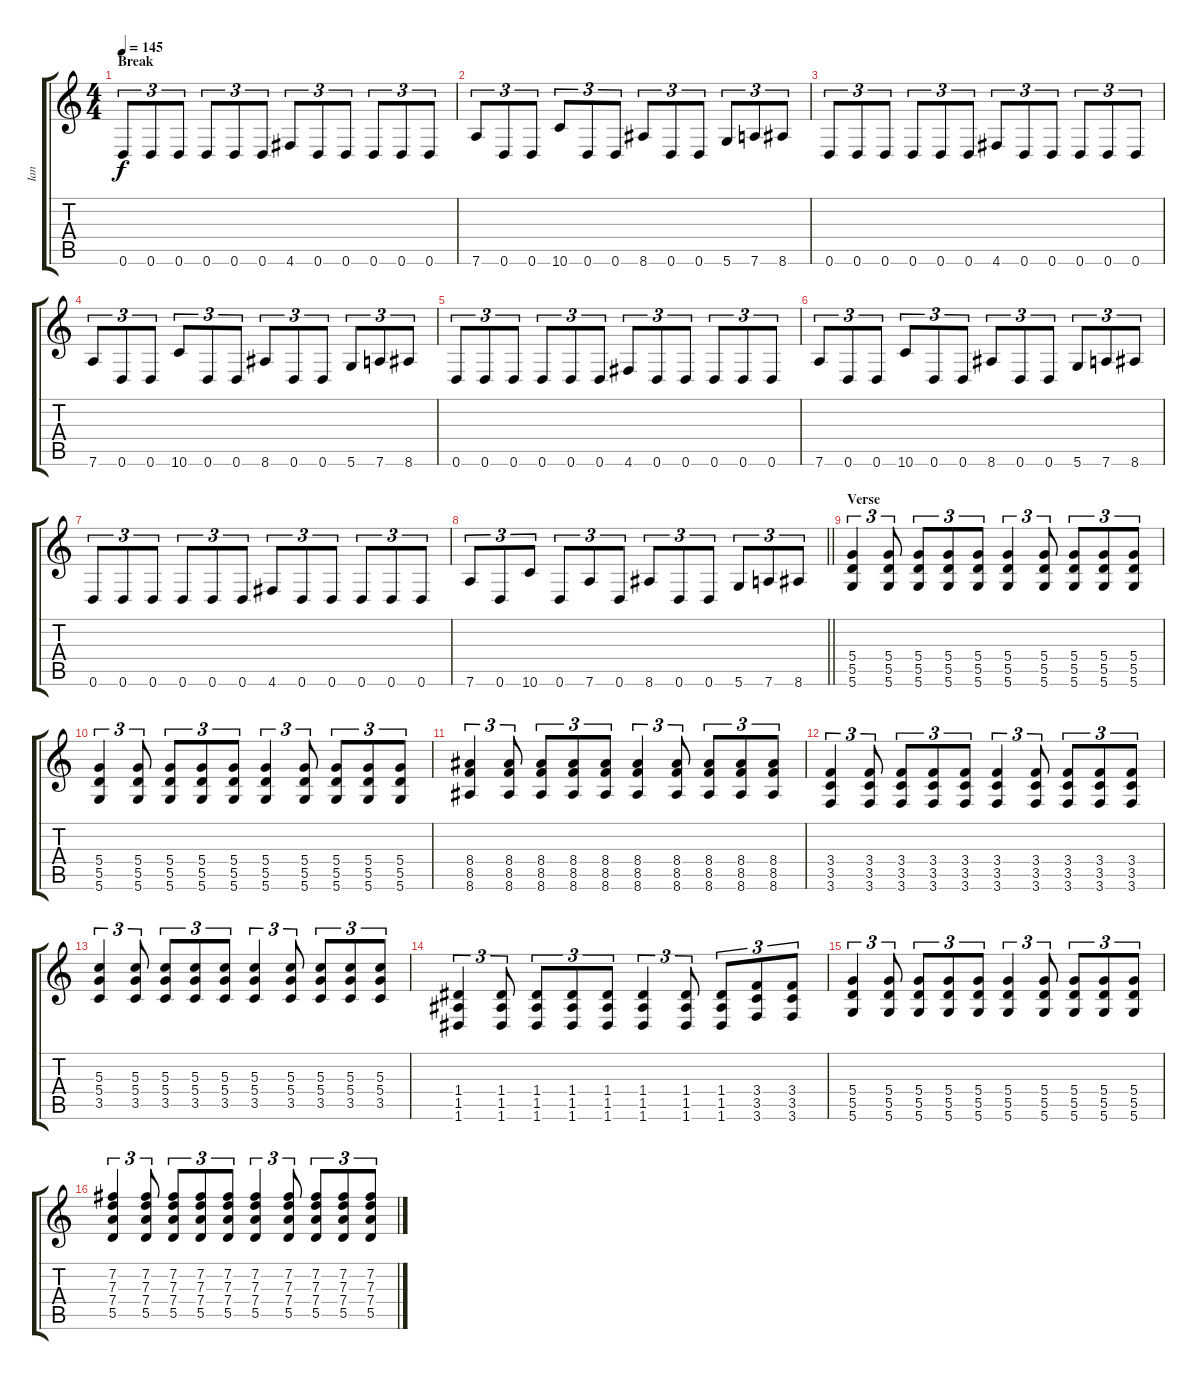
\track ("Ian" "Ian") {instrument overdrivenguitar}
\staff {score tabs}
\tuning (E4 B3 G3 D3 A2 D2) {hide}
\ts (4 4)
\section ("" "Break")
\tempo 145
\clef g2
\ks c
0.6.8{tu (3 2) dy f} 0.6.8{tu (3 2)} 0.6.8{tu (3 2)} 0.6.8{tu (3 2)} 0.6.8{tu (3 2)} 0.6.8{tu (3 2)} 4.6.8{tu (3 2)} 0.6.8{tu (3 2)} 0.6.8{tu (3 2)} 0.6.8{tu (3 2)} 0.6.8{tu (3 2)} 0.6.8{tu (3 2)} |
7.6.8{tu (3 2)} 0.6.8{tu (3 2)} 0.6.8{tu (3 2)} 10.6.8{tu (3 2)} 0.6.8{tu (3 2)} 0.6.8{tu (3 2)} 8.6.8{tu (3 2)} 0.6.8{tu (3 2)} 0.6.8{tu (3 2)} 5.6.8{tu (3 2)} 7.6.8{tu (3 2)} 8.6.8{tu (3 2)} |
0.6.8{tu (3 2)} 0.6.8{tu (3 2)} 0.6.8{tu (3 2)} 0.6.8{tu (3 2)} 0.6.8{tu (3 2)} 0.6.8{tu (3 2)} 4.6.8{tu (3 2)} 0.6.8{tu (3 2)} 0.6.8{tu (3 2)} 0.6.8{tu (3 2)} 0.6.8{tu (3 2)} 0.6.8{tu (3 2)} |
7.6.8{tu (3 2)} 0.6.8{tu (3 2)} 0.6.8{tu (3 2)} 10.6.8{tu (3 2)} 0.6.8{tu (3 2)} 0.6.8{tu (3 2)} 8.6.8{tu (3 2)} 0.6.8{tu (3 2)} 0.6.8{tu (3 2)} 5.6.8{tu (3 2)} 7.6.8{tu (3 2)} 8.6.8{tu (3 2)} |
0.6.8{tu (3 2)} 0.6.8{tu (3 2)} 0.6.8{tu (3 2)} 0.6.8{tu (3 2)} 0.6.8{tu (3 2)} 0.6.8{tu (3 2)} 4.6.8{tu (3 2)} 0.6.8{tu (3 2)} 0.6.8{tu (3 2)} 0.6.8{tu (3 2)} 0.6.8{tu (3 2)} 0.6.8{tu (3 2)} |
7.6.8{tu (3 2)} 0.6.8{tu (3 2)} 0.6.8{tu (3 2)} 10.6.8{tu (3 2)} 0.6.8{tu (3 2)} 0.6.8{tu (3 2)} 8.6.8{tu (3 2)} 0.6.8{tu (3 2)} 0.6.8{tu (3 2)} 5.6.8{tu (3 2)} 7.6.8{tu (3 2)} 8.6.8{tu (3 2)} |
0.6.8{tu (3 2)} 0.6.8{tu (3 2)} 0.6.8{tu (3 2)} 0.6.8{tu (3 2)} 0.6.8{tu (3 2)} 0.6.8{tu (3 2)} 4.6.8{tu (3 2)} 0.6.8{tu (3 2)} 0.6.8{tu (3 2)} 0.6.8{tu (3 2)} 0.6.8{tu (3 2)} 0.6.8{tu (3 2)} |
\barLineRight lightlight
7.6.8{tu (3 2)} 0.6.8{tu (3 2)} 10.6.8{tu (3 2)} 0.6.8{tu (3 2)} 7.6.8{tu (3 2)} 0.6.8{tu (3 2)} 8.6.8{tu (3 2)} 0.6.8{tu (3 2)} 0.6.8{tu (3 2)} 5.6.8{tu (3 2)} 7.6.8{tu (3 2)} 8.6.8{tu (3 2)} |
\section ("" "Verse")
(5.4 5.5 5.6).4{tu (3 2) instrument overdrivenguitar} (5.4 5.5 5.6).8{tu (3 2)} (5.4 5.5 5.6).8{tu (3 2)} (5.4 5.5 5.6).8{tu (3 2)} (5.4 5.5 5.6).8{tu (3 2)} (5.4 5.5 5.6).4{tu (3 2)} (5.4 5.5 5.6).8{tu (3 2)} (5.4 5.5 5.6).8{tu (3 2)} (5.4 5.5 5.6).8{tu (3 2)} (5.4 5.5 5.6).8{tu (3 2)} |
(5.4 5.5 5.6).4{tu (3 2)} (5.4 5.5 5.6).8{tu (3 2)} (5.4 5.5 5.6).8{tu (3 2)} (5.4 5.5 5.6).8{tu (3 2)} (5.4 5.5 5.6).8{tu (3 2)} (5.4 5.5 5.6).4{tu (3 2)} (5.4 5.5 5.6).8{tu (3 2)} (5.4 5.5 5.6).8{tu (3 2)} (5.4 5.5 5.6).8{tu (3 2)} (5.4 5.5 5.6).8{tu (3 2)} |
(8.4 8.5 8.6).4{tu (3 2)} (8.4 8.5 8.6).8{tu (3 2)} (8.4 8.5 8.6).8{tu (3 2)} (8.4 8.5 8.6).8{tu (3 2)} (8.4 8.5 8.6).8{tu (3 2)} (8.4 8.5 8.6).4{tu (3 2)} (8.4 8.5 8.6).8{tu (3 2)} (8.4 8.5 8.6).8{tu (3 2)} (8.4 8.5 8.6).8{tu (3 2)} (8.4 8.5 8.6).8{tu (3 2)} |
(3.4 3.5 3.6).4{tu (3 2)} (3.4 3.5 3.6).8{tu (3 2)} (3.4 3.5 3.6).8{tu (3 2)} (3.4 3.5 3.6).8{tu (3 2)} (3.4 3.5 3.6).8{tu (3 2)} (3.4 3.5 3.6).4{tu (3 2)} (3.4 3.5 3.6).8{tu (3 2)} (3.4 3.5 3.6).8{tu (3 2)} (3.4 3.5 3.6).8{tu (3 2)} (3.4 3.5 3.6).8{tu (3 2)} |
(5.3 5.4 3.5).4{tu (3 2)} (5.3 5.4 3.5).8{tu (3 2)} (5.3 5.4 3.5).8{tu (3 2)} (5.3 5.4 3.5).8{tu (3 2)} (5.3 5.4 3.5).8{tu (3 2)} (5.3 5.4 3.5).4{tu (3 2)} (5.3 5.4 3.5).8{tu (3 2)} (5.3 5.4 3.5).8{tu (3 2)} (5.3 5.4 3.5).8{tu (3 2)} (5.3 5.4 3.5).8{tu (3 2)} |
(1.4 1.5 1.6).4{tu (3 2)} (1.4 1.5 1.6).8{tu (3 2)} (1.4 1.5 1.6).8{tu (3 2)} (1.4 1.5 1.6).8{tu (3 2)} (1.4 1.5 1.6).8{tu (3 2)} (1.4 1.5 1.6).4{tu (3 2)} (1.4 1.5 1.6).8{tu (3 2)} (1.4 1.5 1.6).8{tu (3 2)} (3.4 3.5 3.6).8{tu (3 2)} (3.4 3.5 3.6).8{tu (3 2)} |
(5.4 5.5 5.6).4{tu (3 2)} (5.4 5.5 5.6).8{tu (3 2)} (5.4 5.5 5.6).8{tu (3 2)} (5.4 5.5 5.6).8{tu (3 2)} (5.4 5.5 5.6).8{tu (3 2)} (5.4 5.5 5.6).4{tu (3 2)} (5.4 5.5 5.6).8{tu (3 2)} (5.4 5.5 5.6).8{tu (3 2)} (5.4 5.5 5.6).8{tu (3 2)} (5.4 5.5 5.6).8{tu (3 2)} |
(7.2 7.3 7.4 5.5).4{tu (3 2)} (7.2 7.3 7.4 5.5).8{tu (3 2)} (7.2 7.3 7.4 5.5).8{tu (3 2)} (7.2 7.3 7.4 5.5).8{tu (3 2)} (7.2 7.3 7.4 5.5).8{tu (3 2)} (7.2 7.3 7.4 5.5).4{tu (3 2)} (7.2 7.3 7.4 5.5).8{tu (3 2)} (7.2 7.3 7.4 5.5).8{tu (3 2)} (7.2 7.3 7.4 5.5).8{tu (3 2)} (7.2 7.3 7.4 5.5).8{tu (3 2)}
